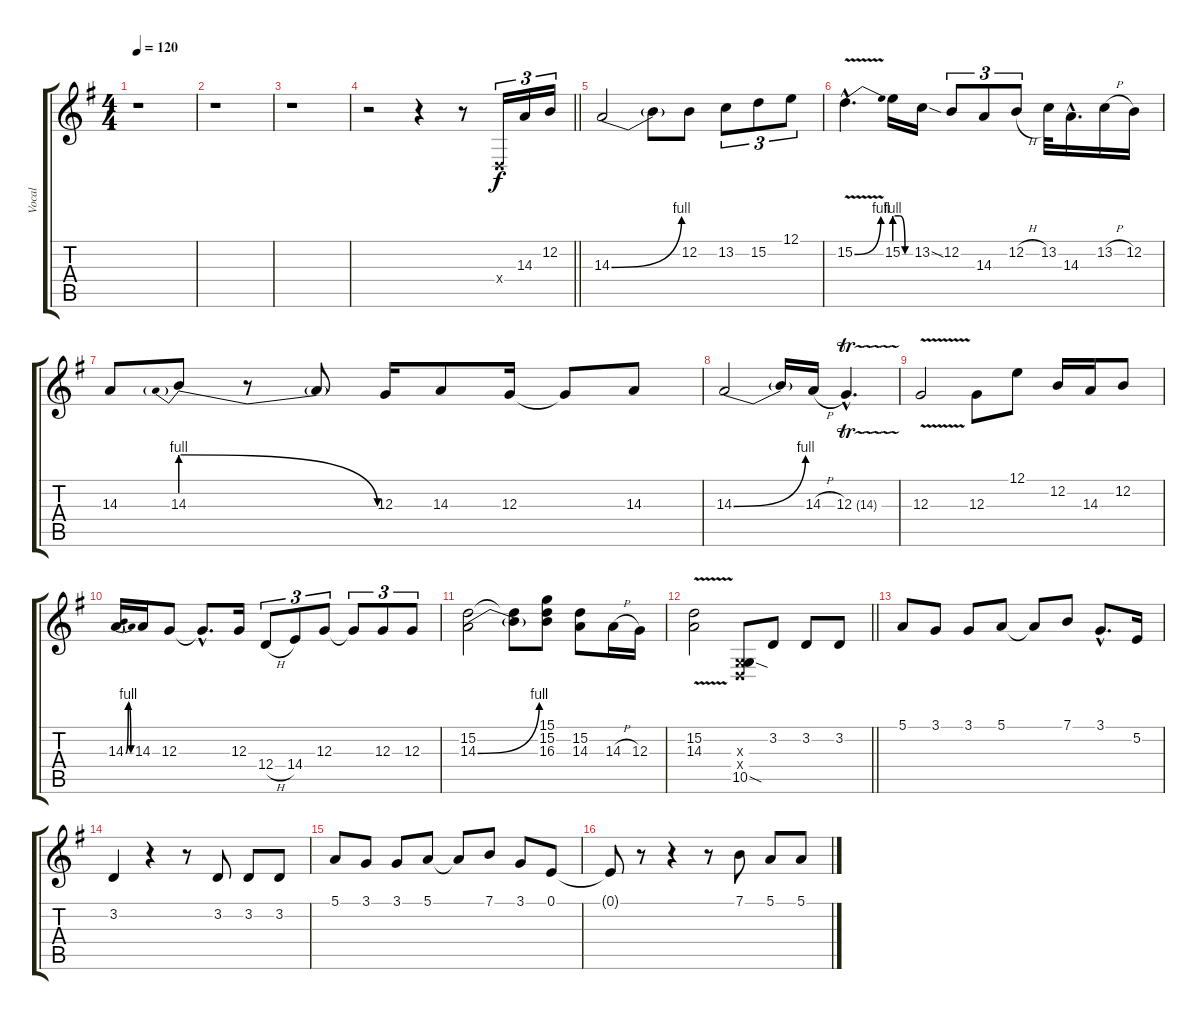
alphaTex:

\track ("Vocal" "Vocal") {instrument lead2sawtooth}
\staff {score tabs}
\tuning (E4 B3 G3 D3 A2 E2) {hide}
\ts (4 4)
\tempo 120
\clef g2
\ks eminor
r.1{dy f} |
r.1 |
r.1 |
\barLineRight lightlight
r.2 r.4 r.8 0.4{x}.16{tu (3 2)} 14.3.16{tu (3 2)} 12.2.16{tu (3 2)} |
14.3{be (bend 0 0 60 4)}.2 14.3{t}.8 12.2.8 13.2.8{tu (3 2)} 15.2.8{tu (3 2)} 12.1.8{tu (3 2)} |
15.2{be (bend 0 0 60 4) v hac}.4{d} 15.2{be (custom 0 4 20 4 40 0 60 0)}.16 13.2{sod}.16 12.2.8{tu (3 2)} 14.3.8{tu (3 2)} 12.2{h}.8{tu (3 2)} 13.2.32 14.3{hac}.16{d} 13.2{h}.16 12.2.16 |
14.3.8 14.3{be (prebendrelease 0 4 60 0)}.8 r.8 14.3{t}.8 12.3.16 14.3.8 12.3.16 12.3{t}.8 14.3.8 |
14.3{be (bend 0 0 60 4)}.2 14.3{t}.16 14.3{h}.16 12.3{tr (14 16) hac}.4{d} |
12.3{v}.2 12.3.8 12.1.8 12.2.16 14.3.16 12.2.8 |
14.3{be (bendrelease 0 0 30 4 30 4 60 0)}.16 14.3.16 12.3.8 12.3{hac t}.8{d} 12.3.16 12.4{h}.8{tu (3 2)} 14.4.8{tu (3 2)} 12.3.8{tu (3 2)} 12.3{t}.8{tu (3 2)} 12.3.8{tu (3 2)} 12.3.8{tu (3 2)} |
(15.2 14.3{be (bend 0 0 60 4)}).2 (15.2{t} 14.3{t}).8 (15.1 15.2 16.3).8 (15.2 14.3).8 14.3{h}.16 12.3.16 |
\barLineRight lightlight
(15.2{v} 14.3{v}).2 (0.3{x} 0.4{x} 10.5{sod}).8 3.2.8 3.2.8 3.2.8 |
5.1.8 3.1.8 3.1.8 5.1.8 5.1{t}.8 7.1.8 3.1{hac}.8{d} 5.2.16 |
3.2.4 r.4 r.8 3.2.8 3.2.8 3.2.8 |
5.1.8 3.1.8 3.1.8 5.1.8 5.1{t}.8 7.1.8 3.1.8 0.1.8 |
0.1{t}.8 r.8 r.4 r.8 7.1.8 5.1.8 5.1.8
